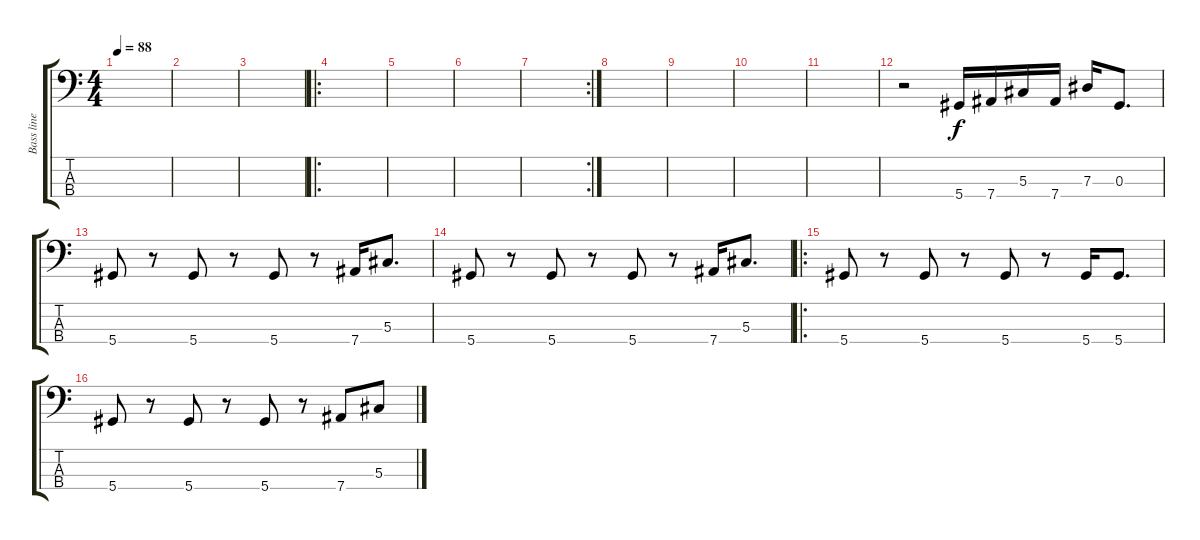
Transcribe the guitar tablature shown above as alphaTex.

\track ("Bass line (by Rim)" "Bass line ") {instrument electricbassfinger}
\staff {score tabs}
\tuning (Gb2 Db2 Ab1 Eb1) {hide}
\ts (4 4)
\tempo 88
\clef f4
\ks c
|
|
|
\ro
|
|
|
\rc 2
|
|
|
|
|
r.2 5.4.16 7.4.16 5.3.16 7.4.16 7.3.16 0.3.8{d} |
5.4.8 r.8 5.4.8 r.8 5.4.8 r.8 7.4.16 5.3.8{d} |
5.4.8 r.8 5.4.8 r.8 5.4.8 r.8 7.4.16 5.3.8{d} |
\ro
5.4.8 r.8 5.4.8 r.8 5.4.8 r.8 5.4.16 5.4.8{d} |
5.4.8 r.8 5.4.8 r.8 5.4.8 r.8 7.4.8 5.3.8
